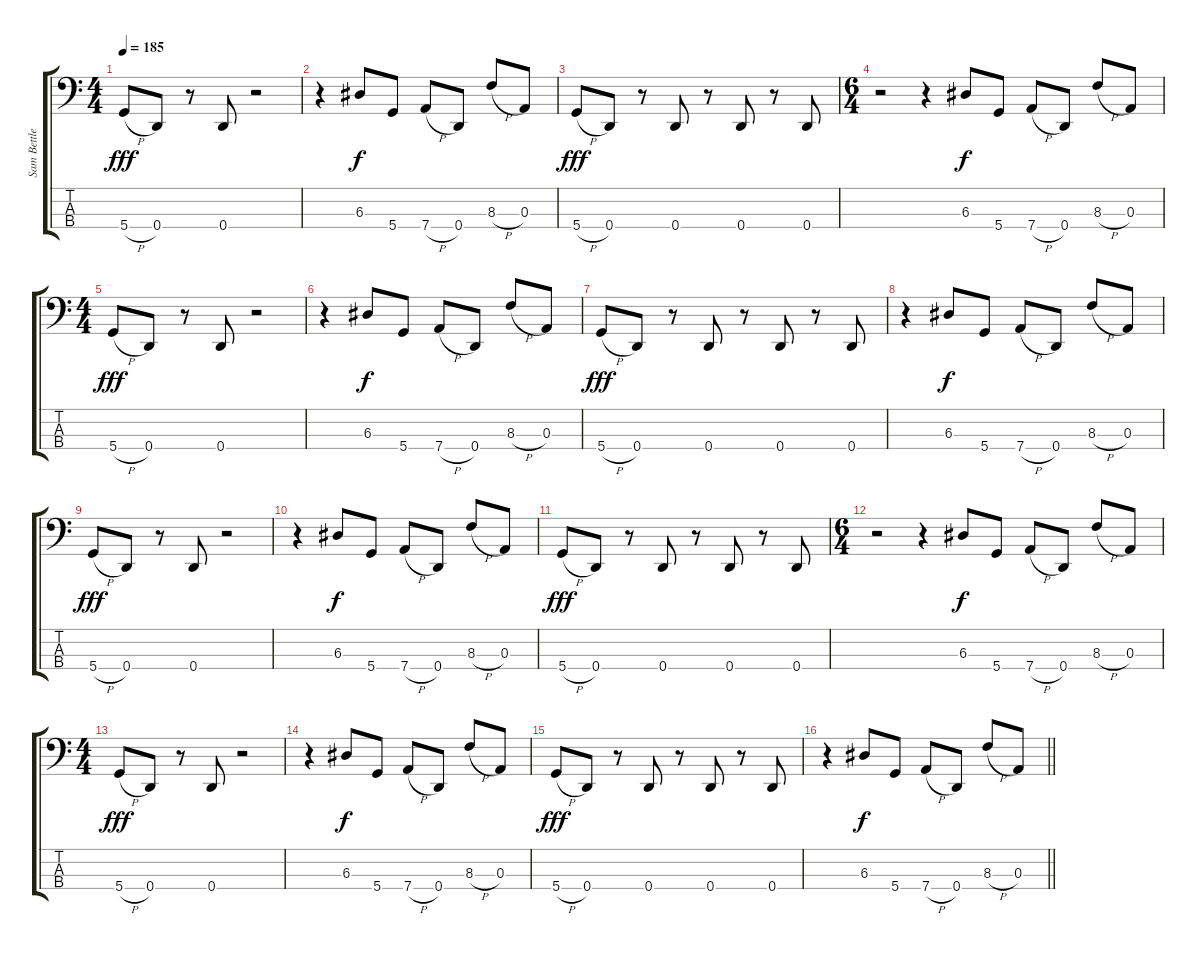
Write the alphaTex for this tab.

\track ("Sam Bettley (Bass)" "Sam Bettle") {instrument electricbasspick}
\staff {score tabs}
\tuning (G2 D2 A1 D1) {hide}
\ts (4 4)
\tempo 185
\clef f4
\ks c
5.4{h}.8{dy fff} 0.4.8 r.8 0.4.8 r.2 |
r.4 6.3.8{dy f} 5.4.8 7.4{h}.8 0.4.8 8.3{h}.8 0.3.8 |
5.4{h}.8{dy fff} 0.4.8 r.8 0.4.8 r.8 0.4.8 r.8 0.4.8 |
\ts (6 4)
r.2 r.4 6.3.8{dy f} 5.4.8 7.4{h}.8 0.4.8 8.3{h}.8 0.3.8 |
\ts (4 4)
5.4{h}.8{dy fff} 0.4.8 r.8 0.4.8 r.2 |
r.4 6.3.8{dy f} 5.4.8 7.4{h}.8 0.4.8 8.3{h}.8 0.3.8 |
5.4{h}.8{dy fff} 0.4.8 r.8 0.4.8 r.8 0.4.8 r.8 0.4.8 |
r.4 6.3.8{dy f} 5.4.8 7.4{h}.8 0.4.8 8.3{h}.8 0.3.8 |
5.4{h}.8{dy fff} 0.4.8 r.8 0.4.8 r.2 |
r.4 6.3.8{dy f} 5.4.8 7.4{h}.8 0.4.8 8.3{h}.8 0.3.8 |
5.4{h}.8{dy fff} 0.4.8 r.8 0.4.8 r.8 0.4.8 r.8 0.4.8 |
\ts (6 4)
r.2 r.4 6.3.8{dy f} 5.4.8 7.4{h}.8 0.4.8 8.3{h}.8 0.3.8 |
\ts (4 4)
5.4{h}.8{dy fff} 0.4.8 r.8 0.4.8 r.2 |
r.4 6.3.8{dy f} 5.4.8 7.4{h}.8 0.4.8 8.3{h}.8 0.3.8 |
5.4{h}.8{dy fff} 0.4.8 r.8 0.4.8 r.8 0.4.8 r.8 0.4.8 |
\barLineRight lightlight
r.4 6.3.8{dy f} 5.4.8 7.4{h}.8 0.4.8 8.3{h}.8 0.3.8
